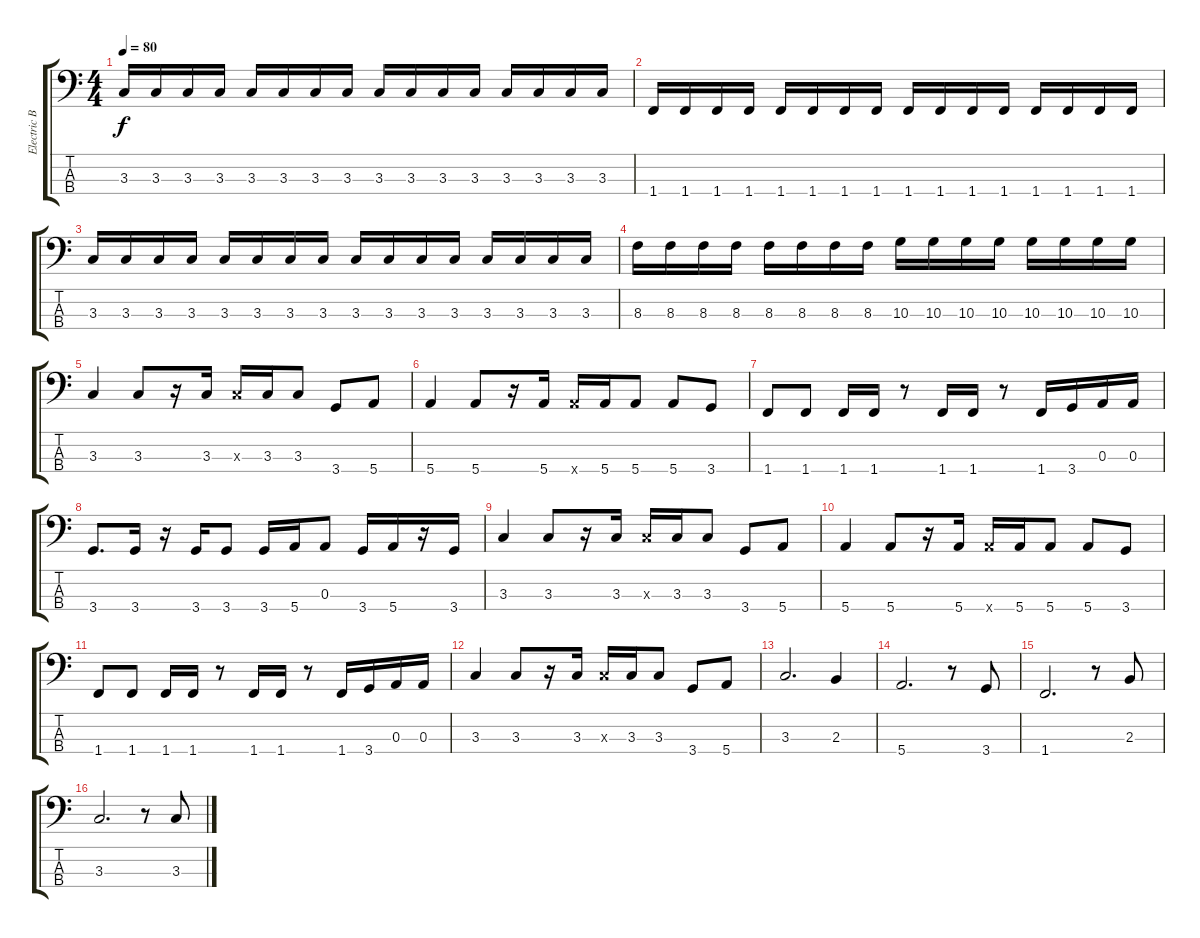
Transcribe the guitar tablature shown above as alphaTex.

\track ("Electric Bass" "Electric B") {instrument electricbassfinger}
\staff {score tabs}
\tuning (G2 D2 A1 E1) {hide}
\ts (4 4)
\tempo 80
\clef f4
\ks c
3.3.16{dy f instrument electricbassfinger} 3.3.16 3.3.16 3.3.16 3.3.16 3.3.16 3.3.16 3.3.16 3.3.16 3.3.16 3.3.16 3.3.16 3.3.16 3.3.16 3.3.16 3.3.16 |
1.4.16 1.4.16 1.4.16 1.4.16 1.4.16 1.4.16 1.4.16 1.4.16 1.4.16 1.4.16 1.4.16 1.4.16 1.4.16 1.4.16 1.4.16 1.4.16 |
3.3.16 3.3.16 3.3.16 3.3.16 3.3.16 3.3.16 3.3.16 3.3.16 3.3.16 3.3.16 3.3.16 3.3.16 3.3.16 3.3.16 3.3.16 3.3.16 |
8.3.16 8.3.16 8.3.16 8.3.16 8.3.16 8.3.16 8.3.16 8.3.16 10.3.16 10.3.16 10.3.16 10.3.16 10.3.16 10.3.16 10.3.16 10.3.16 |
3.3.4 3.3.8 r.16 3.3.16 3.3{x}.16 3.3.16 3.3.8 3.4.8 5.4.8 |
5.4.4 5.4.8 r.16 5.4.16 5.4{x}.16 5.4.16 5.4.8 5.4.8 3.4.8 |
1.4.8 1.4.8 1.4.16 1.4.16 r.8 1.4.16 1.4.16 r.8 1.4.16 3.4.16 0.3.16 0.3.16 |
3.4.8{d} 3.4.16 r.16 3.4.16 3.4.8 3.4.16 5.4.16 0.3.8 3.4.16 5.4.16 r.16 3.4.16 |
3.3.4 3.3.8 r.16 3.3.16 3.3{x}.16 3.3.16 3.3.8 3.4.8 5.4.8 |
5.4.4 5.4.8 r.16 5.4.16 5.4{x}.16 5.4.16 5.4.8 5.4.8 3.4.8 |
1.4.8 1.4.8 1.4.16 1.4.16 r.8 1.4.16 1.4.16 r.8 1.4.16 3.4.16 0.3.16 0.3.16 |
3.3.4 3.3.8 r.16 3.3.16 3.3{x}.16 3.3.16 3.3.8 3.4.8 5.4.8 |
3.3.2{d} 2.3.4 |
5.4.2{d} r.8 3.4.8 |
1.4.2{d} r.8 2.3.8 |
3.3.2{d} r.8 3.3.8
